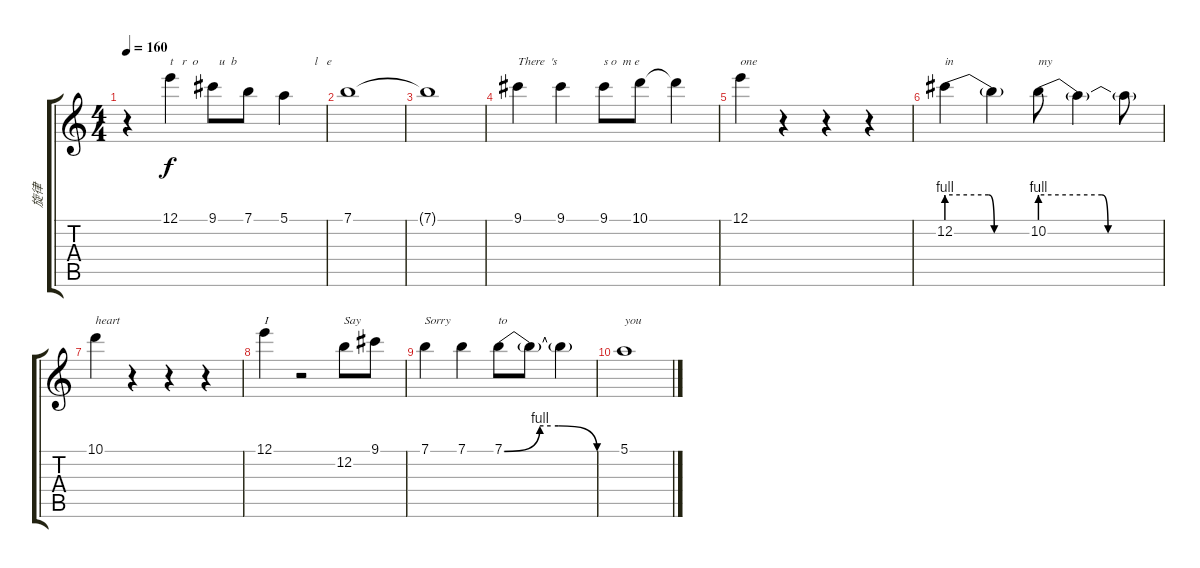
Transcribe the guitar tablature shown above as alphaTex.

\track ("旋律" "旋律") {instrument distortionguitar}
\staff {score tabs}
\tuning (E4 B3 G3 D3 A2 E2) {hide}
\ts (4 4)
\tempo 160
\clef g2
\ks c
r.4{dy f} 12.1.4{txt "t   r  o       u  b                          l   e"} 9.1.8 7.1.8 5.1.4 |
7.1.1 |
7.1{t}.1 |
9.1.4{txt "There  's "} 9.1.4 9.1.8{txt "s o  m e"} 10.1.8 10.1{t}.4 |
12.1.4{txt "one"} r.4 r.4 r.4 |
12.2{be (custom 0 4 30 4 34 0 60 0)}.4{txt "in "} 12.2{t}.4 10.2{be (custom 0 4 30 4 33 0 60 0)}.8{txt "my"} 10.2{t}.4 10.2{t}.8 |
10.1.4{txt "heart"} r.4 r.4 r.4 |
12.1.4{txt "I"} r.2 12.2.8{txt "Say"} 9.1.8 |
7.1.4{txt "Sorry"} 7.1.4 7.1{be (custom 0 0 23 4 30 4 35 4 60 0)}.8{txt "to"} 7.1{t}.8 7.1{t}.4 |
5.1.1{txt "you"}
